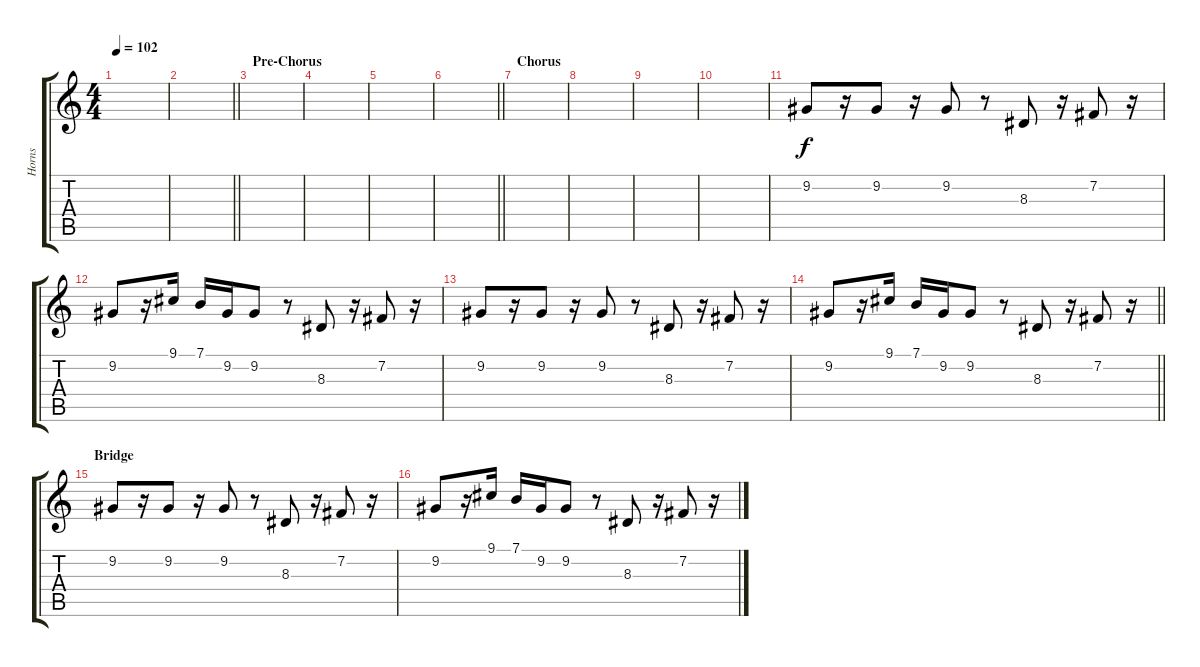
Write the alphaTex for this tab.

\track ("Horns" "Horns") {instrument synthbrass1}
\staff {score tabs}
\tuning (E4 B3 G3 D3 A2 E2) {hide}
\ts (4 4)
\tempo 102
\clef g2
\ks c
|
\barLineRight lightlight
|
\section ("" "Pre-Chorus")
|
|
|
\barLineRight lightlight
|
\section ("" "Chorus")
|
|
|
|
9.2.8 r.16 9.2.8 r.16 9.2.8 r.8 8.3.8 r.16 7.2.8 r.16 |
9.2.8 r.16 9.1.16 7.1.16 9.2.16 9.2.8 r.8 8.3.8 r.16 7.2.8 r.16 |
9.2.8 r.16 9.2.8 r.16 9.2.8 r.8 8.3.8 r.16 7.2.8 r.16 |
\barLineRight lightlight
9.2.8 r.16 9.1.16 7.1.16 9.2.16 9.2.8 r.8 8.3.8 r.16 7.2.8 r.16 |
\section ("" "Bridge")
9.2.8 r.16 9.2.8 r.16 9.2.8 r.8 8.3.8 r.16 7.2.8 r.16 |
9.2.8 r.16 9.1.16 7.1.16 9.2.16 9.2.8 r.8 8.3.8 r.16 7.2.8 r.16
